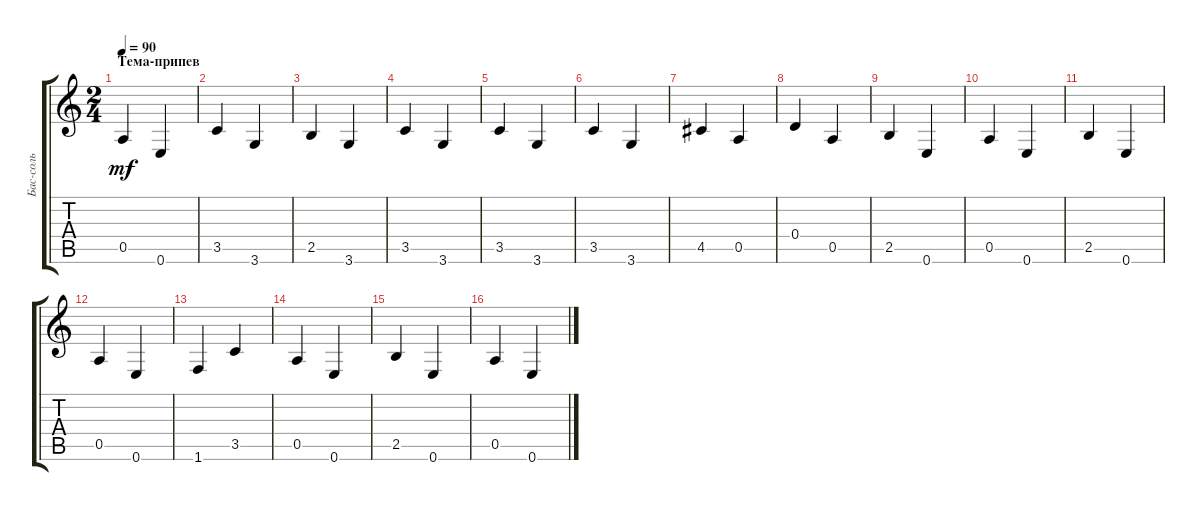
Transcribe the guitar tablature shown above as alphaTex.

\track ("Бас-соль" "Бас-соль") {mute instrument electricbassfinger}
\staff {score tabs}
\tuning (E4 B3 G3 D3 A2 E2) {hide}
\ts (2 4)
\section ("" "Тема-припев")
\tempo 90
\clef g2
\ks c
0.5.4{dy mf} 0.6.4 |
3.5.4 3.6.4 |
2.5.4 3.6.4 |
3.5.4 3.6.4 |
3.5.4 3.6.4 |
3.5.4 3.6.4 |
4.5.4 0.5.4 |
0.4.4 0.5.4 |
2.5.4 0.6.4 |
0.5.4 0.6.4 |
2.5.4 0.6.4 |
0.5.4 0.6.4 |
1.6.4 3.5.4 |
0.5.4 0.6.4 |
2.5.4 0.6.4 |
0.5.4 0.6.4
